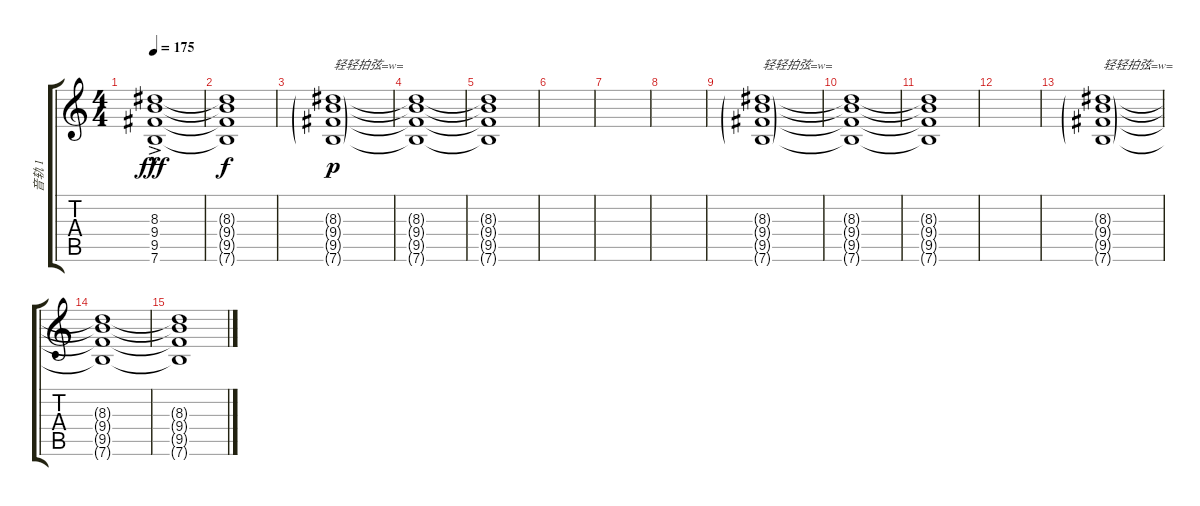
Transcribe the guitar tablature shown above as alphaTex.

\track ("音轨 1" "音轨 1") {instrument overdrivenguitar}
\staff {score tabs}
\tuning (E4 B3 G3 D3 A2 E2) {hide}
\ts (4 4)
\tempo 175
\clef g2
\ks c
(8.3{ac} 9.4{ac} 9.5{ac} 7.6{hac}).1{dy fff} |
(8.3{t} 9.4{t} 9.5{t} 7.6{t}).1{dy f} |
(8.3{g} 9.4{g} 9.5{g} 7.6{g}).1{txt "轻轻拍弦=w=" dy p} |
(8.3{t} 9.4{t} 9.5{t} 7.6{t}).1 |
(8.3{t} 9.4{t} 9.5{t} 7.6{t}).1 |
|
|
|
(8.3{g} 9.4{g} 9.5{g} 7.6{g}).1{txt "轻轻拍弦=w="} |
(8.3{t} 9.4{t} 9.5{t} 7.6{t}).1 |
(8.3{t} 9.4{t} 9.5{t} 7.6{t}).1 |
|
(8.3{g} 9.4{g} 9.5{g} 7.6{g}).1{txt "轻轻拍弦=w="} |
(8.3{t} 9.4{t} 9.5{t} 7.6{t}).1 |
(8.3{t} 9.4{t} 9.5{t} 7.6{t}).1
